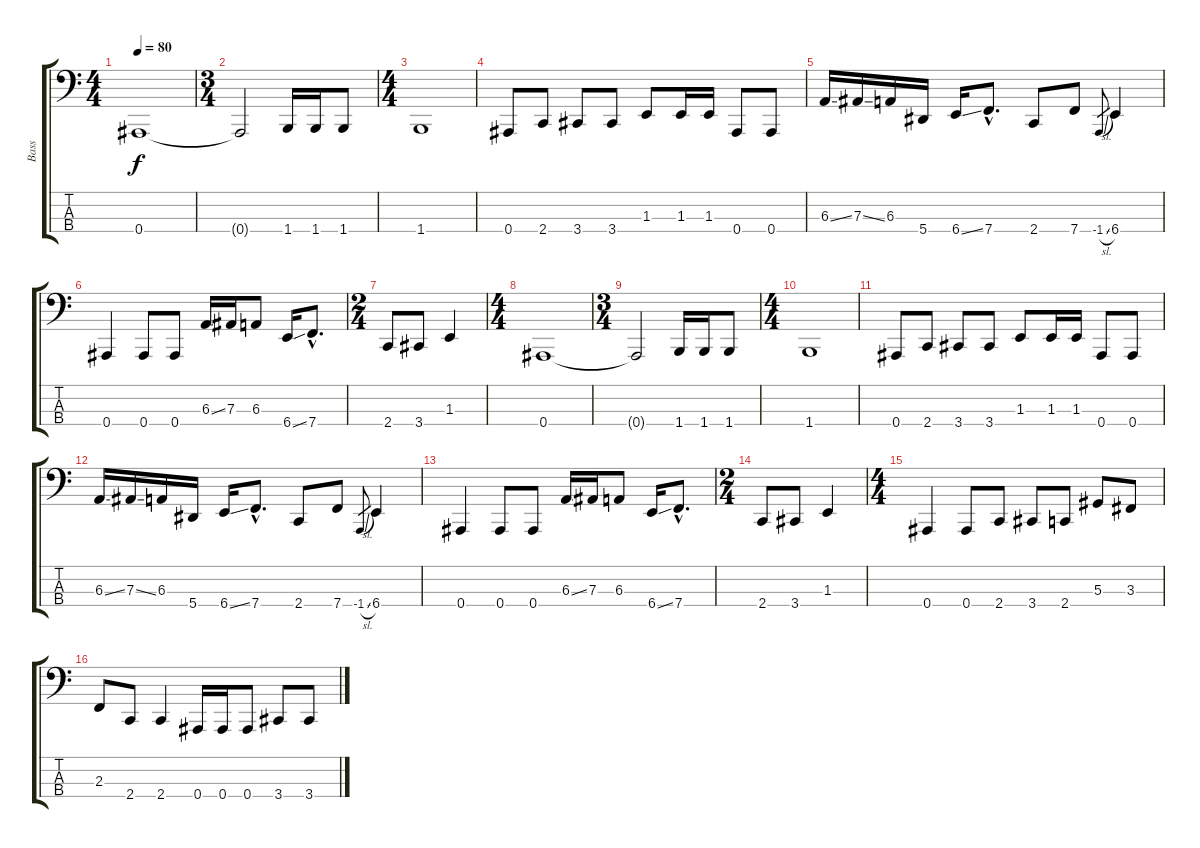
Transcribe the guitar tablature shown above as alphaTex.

\track ("Bass" "Bass") {instrument electricbasspick}
\staff {score tabs}
\tuning (Db2 Ab1 Eb1 Bb0) {hide}
\ts (4 4)
\tempo 80
\clef f4
\ks c
0.4.1{dy f instrument electricbasspick} |
\ts (3 4)
0.4{t}.2 1.4.16 1.4.16 1.4.8 |
\ts (4 4)
1.4.1 |
0.4.8 2.4.8 3.4.8 3.4.8 1.3.8 1.3.16 1.3.16 0.4.8 0.4.8 |
6.3{ss}.16 7.3{ss}.16 6.3.16 5.4.16 6.4{ss}.16 7.4{hac}.8{d} 2.4.8 7.4.8 -1.4{sl}.8{gr} 6.4.4 |
0.4.4 0.4.8 0.4.8 6.3{ss}.16 7.3.16 6.3.8 6.4{ss}.16 7.4{hac}.8{d} |
\ts (2 4)
2.4.8 3.4.8 1.3.4 |
\ts (4 4)
0.4.1 |
\ts (3 4)
0.4{t}.2 1.4.16 1.4.16 1.4.8 |
\ts (4 4)
1.4.1 |
0.4.8 2.4.8 3.4.8 3.4.8 1.3.8 1.3.16 1.3.16 0.4.8 0.4.8 |
6.3{ss}.16 7.3{ss}.16 6.3.16 5.4.16 6.4{ss}.16 7.4{hac}.8{d} 2.4.8 7.4.8 -1.4{sl}.8{gr} 6.4.4 |
0.4.4 0.4.8 0.4.8 6.3{ss}.16 7.3.16 6.3.8 6.4{ss}.16 7.4{hac}.8{d} |
\ts (2 4)
2.4.8 3.4.8 1.3.4 |
\ts (4 4)
0.4.4 0.4.8 2.4.8 3.4.8 2.4.8 5.3.8 3.3.8 |
2.3.8 2.4.8 2.4.4 0.4.16 0.4.16 0.4.8 3.4.8 3.4.8
